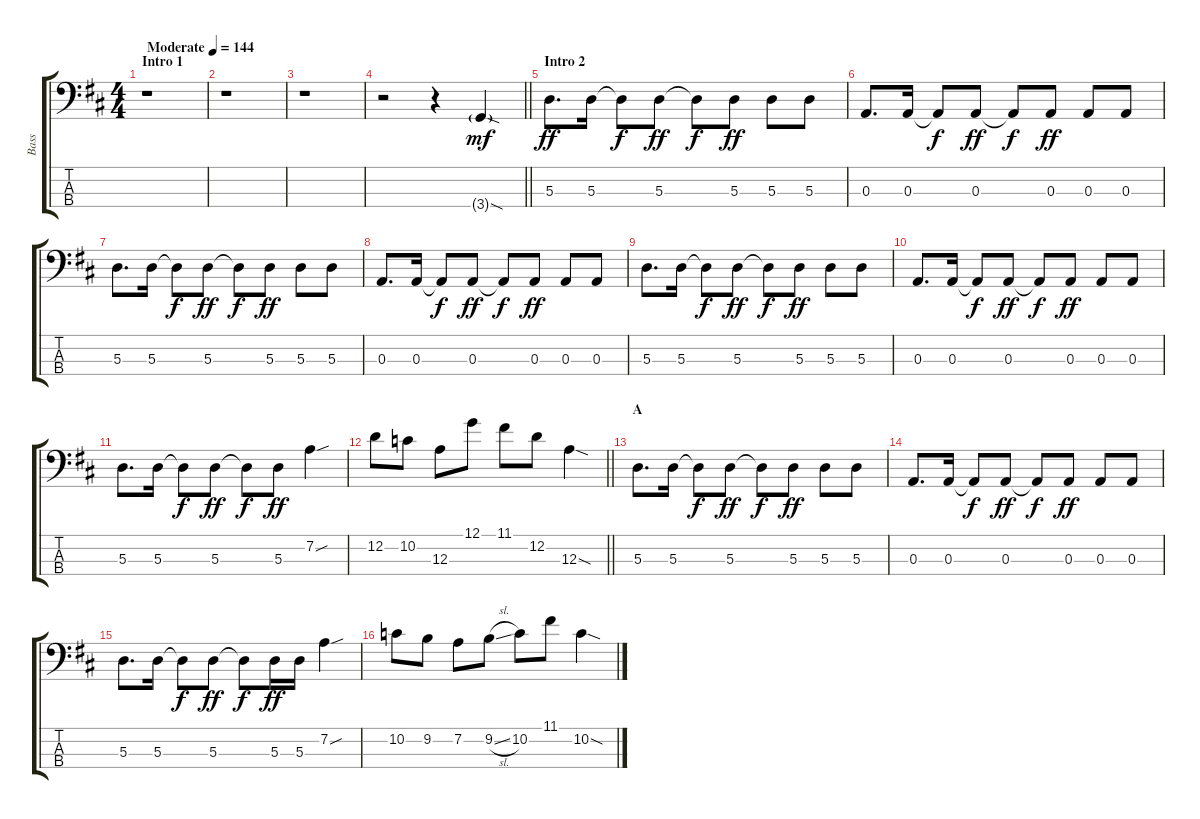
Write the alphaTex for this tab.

\track ("Bass" "Bass") {instrument electricbasspick}
\staff {score tabs}
\tuning (G2 D2 A1 E1) {hide}
\ts (4 4)
\section ("" "Intro 1")
\tempo (144 "Moderate")
\clef f4
\ks d
r.1{dy mf instrument electricbasspick} |
r.1 |
r.1 |
\barLineRight lightlight
r.2 r.4 3.4{sod g}.4 |
\section ("" "Intro 2")
5.3.8{d dy ff} 5.3.16 5.3{t}.8{dy f} 5.3.8{dy ff} 5.3{t}.8{dy f} 5.3.8{dy ff} 5.3.8 5.3.8 |
0.3.8{d} 0.3.16 0.3{t}.8{dy f} 0.3.8{dy ff} 0.3{t}.8{dy f} 0.3.8{dy ff} 0.3.8 0.3.8 |
5.3.8{d} 5.3.16 5.3{t}.8{dy f} 5.3.8{dy ff} 5.3{t}.8{dy f} 5.3.8{dy ff} 5.3.8 5.3.8 |
0.3.8{d} 0.3.16 0.3{t}.8{dy f} 0.3.8{dy ff} 0.3{t}.8{dy f} 0.3.8{dy ff} 0.3.8 0.3.8 |
5.3.8{d} 5.3.16 5.3{t}.8{dy f} 5.3.8{dy ff} 5.3{t}.8{dy f} 5.3.8{dy ff} 5.3.8 5.3.8 |
0.3.8{d} 0.3.16 0.3{t}.8{dy f} 0.3.8{dy ff} 0.3{t}.8{dy f} 0.3.8{dy ff} 0.3.8 0.3.8 |
5.3.8{d} 5.3.16 5.3{t}.8{dy f} 5.3.8{dy ff} 5.3{t}.8{dy f} 5.3.8{dy ff} 7.2{sou}.4 |
\barLineRight lightlight
12.2.8 10.2.8 12.3.8 12.1.8 11.1.8 12.2.8 12.3{sod}.4 |
\section ("" "A")
5.3.8{d} 5.3.16 5.3{t}.8{dy f} 5.3.8{dy ff} 5.3{t}.8{dy f} 5.3.8{dy ff} 5.3.8 5.3.8 |
0.3.8{d} 0.3.16 0.3{t}.8{dy f} 0.3.8{dy ff} 0.3{t}.8{dy f} 0.3.8{dy ff} 0.3.8 0.3.8 |
5.3.8{d} 5.3.16 5.3{t}.8{dy f} 5.3.8{dy ff} 5.3{t}.8{dy f} 5.3.16{dy ff} 5.3.16 7.2{sou}.4 |
10.2.8 9.2.8 7.2.8 9.2{sl}.8 10.2.8 11.1.8 10.2{sod}.4
